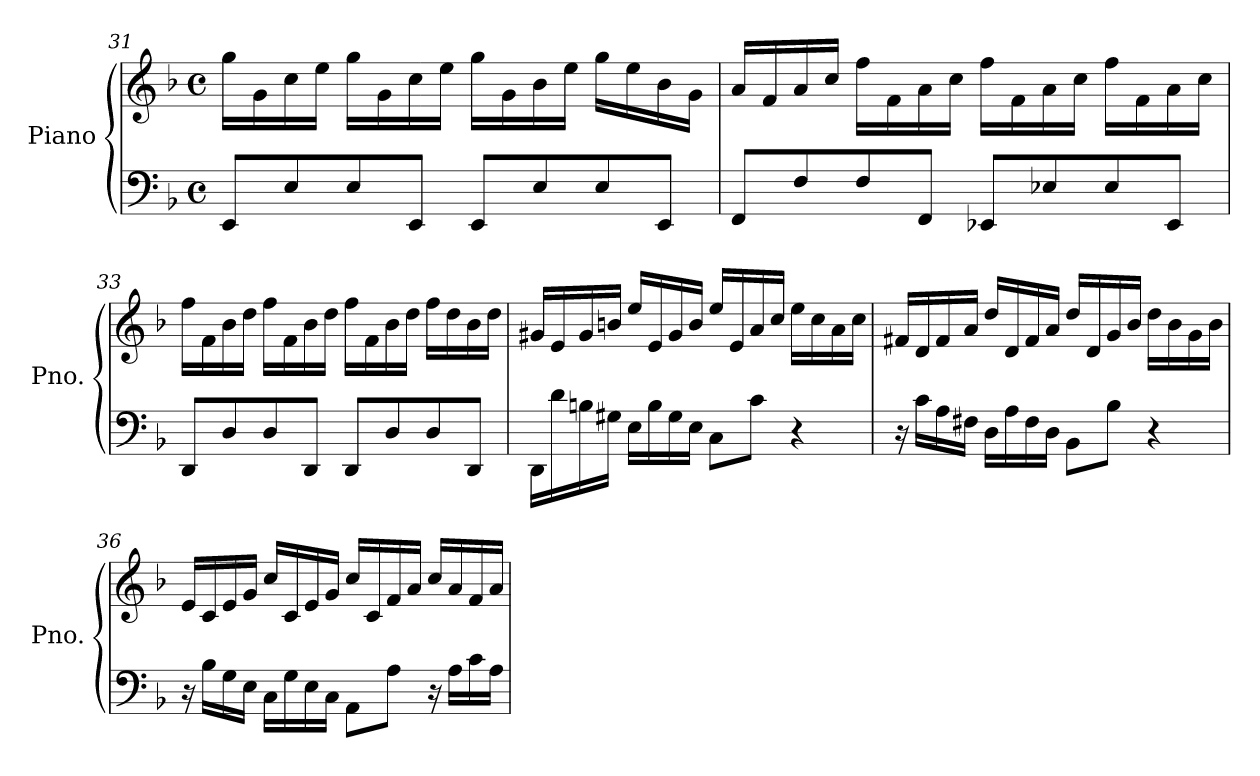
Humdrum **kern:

**kern	**kern
*part1	*part1
*staff2	*staff1
*I"Piano	*
*I'Pno.	*
*clefF4	*clefG2
*k[b-]	*k[b-]
*M4/4	*M4/4
*met(c)	*met(c)
=31	=31
8EE/L	16gg\LL
.	16g\
8E/	16cc\
.	16ee\JJ
8E/	16gg\LL
.	16g\
8EE/J	16cc\
.	16ee\JJ
8EE/L	16gg\LL
.	16g\
8E/	16b-\
.	16ee\JJ
8E/	16gg\LL
.	16ee\
8EE/J	16b-\
.	16g\JJ
=32	=32
8FF/L	16a/LL
.	16f/
8F/	16a/
.	16cc/JJ
8F/	16ff\LL
.	16f\
8FF/J	16a\
.	16cc\JJ
8EE-X/L	16ff\LL
.	16f\
8E-X/	16a\
.	16cc\JJ
8E-/	16ff\LL
.	16f\
8EE-/J	16a\
.	16cc\JJ
=33	=33
8DD/L	16ff\LL
.	16f\
8D/	16b-\
.	16dd\JJ
8D/	16ff\LL
.	16f\
8DD/J	16b-\
.	16dd\JJ
8DD/L	16ff\LL
.	16f\
8D/	16b-\
.	16dd\JJ
8D/	16ff\LL
.	16dd\
8DD/J	16b-\
.	16dd\JJ
=34	=34
16DD\LL	16g#X/LL
16d\	16e/
16Bn\	16g#/
16G#X\JJ	16bn/JJ
16E\LL	16ee/LL
16B\	16e/
16G#\	16g#/
16E\JJ	16b/JJ
8C\L	16ee/LL
.	16e/
8c\J	16a/
.	16cc/JJ
4r	16ee\LL
.	16cc\
.	16a\
.	16cc\JJ
=35	=35
16r	16f#X/LL
16c\LL	16d/
16A\	16f#/
16F#X\JJ	16a/JJ
16D\LL	16dd/LL
16A\	16d/
16F#\	16f#/
16D\JJ	16a/JJ
8BB-\L	16dd/LL
.	16d/
8B-\J	16g/
.	16b-/JJ
4r	16dd\LL
.	16b-\
.	16g\
.	16b-\JJ
=36	=36
16r	16e/LL
16B-\LL	16c/
16G\	16e/
16E\JJ	16g/JJ
16C\LL	16cc/LL
16G\	16c/
16E\	16e/
16C\JJ	16g/JJ
8AA\L	16cc/LL
.	16c/
8A\J	16f/
.	16a/JJ
16r	16cc/LL
16A\LL	16a/
16c\	16f/
16A\JJ	16a/JJ
=	=
*-	*-
